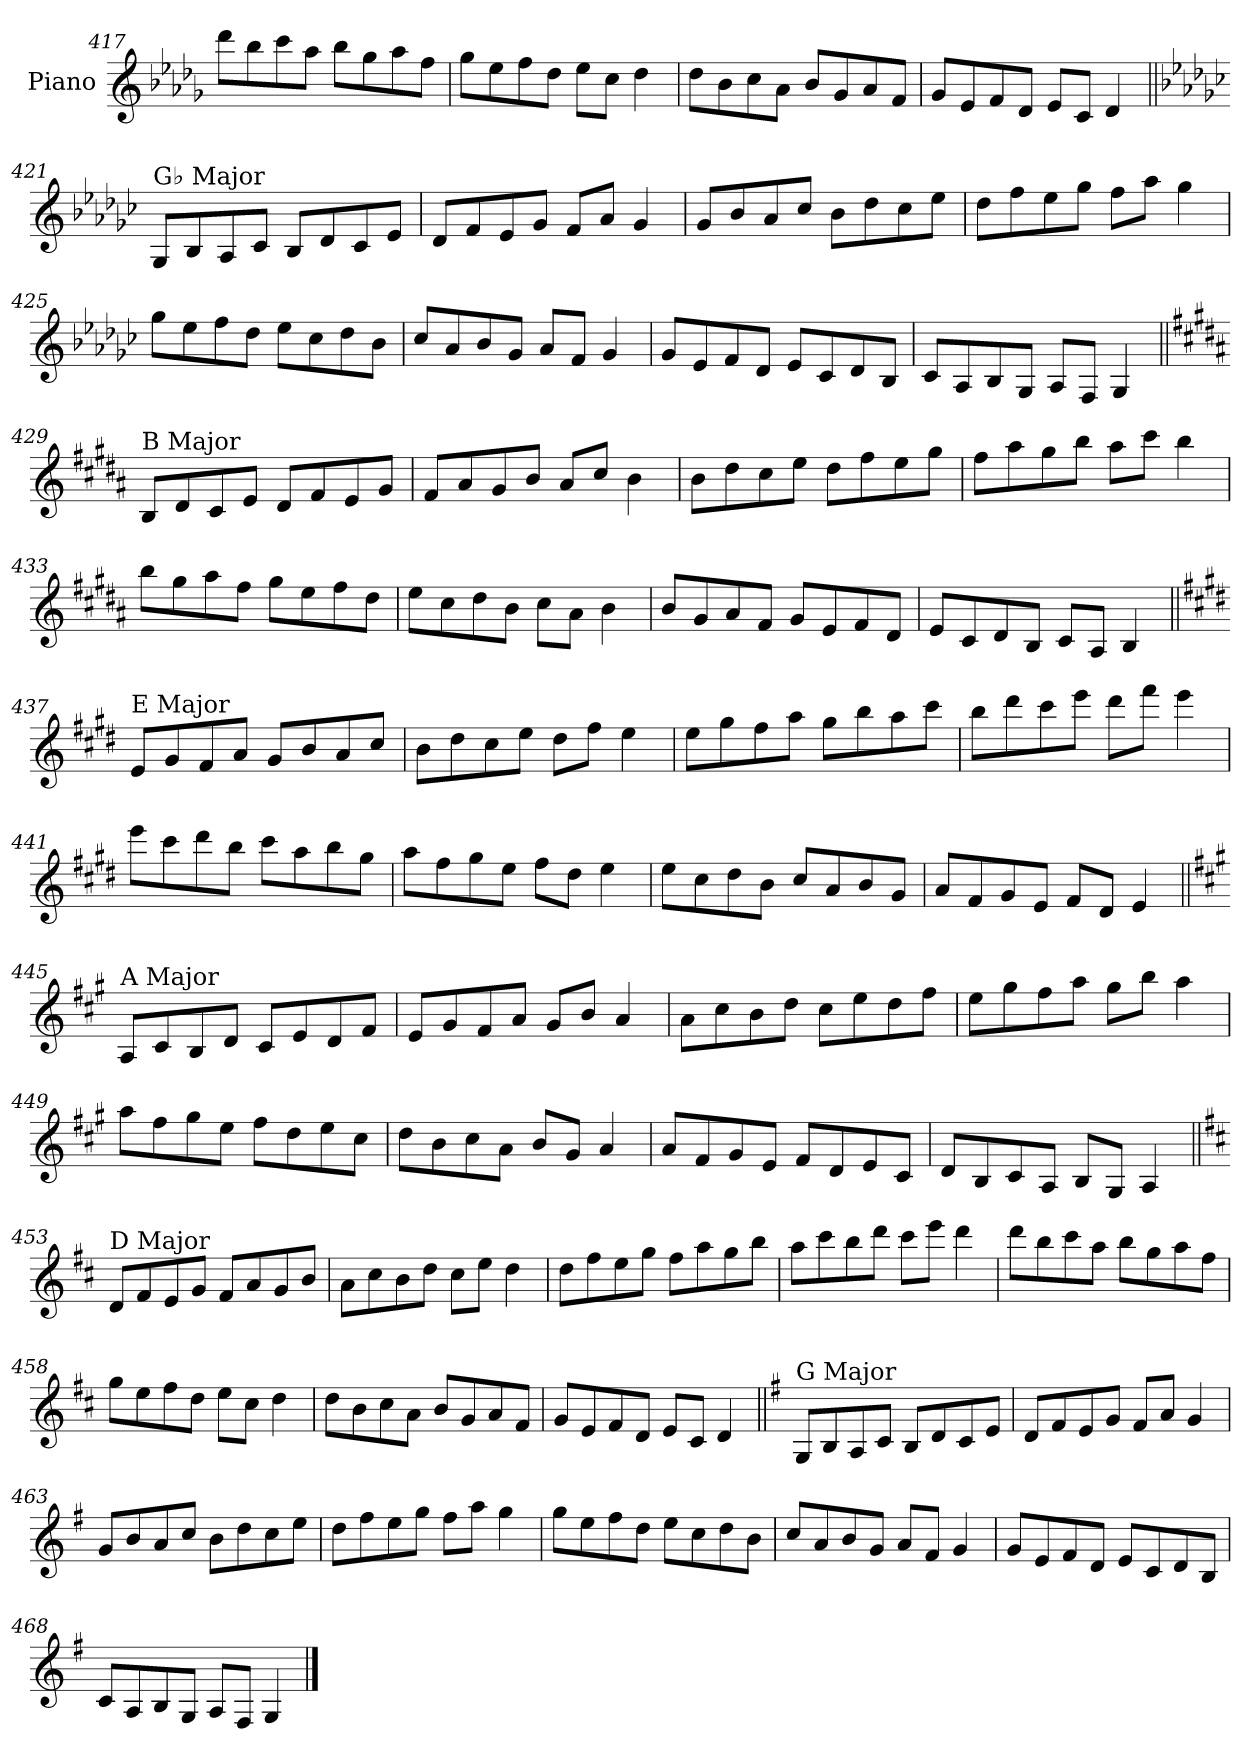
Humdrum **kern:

**kern
*part1
*staff1
*I"Piano
*I'Pno.
!!LO:LB:g=z
*clefG2
*k[b-e-a-d-g-]
=417
8ddd-\L
8bb-\
8ccc\
8aa-\J
8bb-\L
8gg-\
8aa-\
8ff\J
=418
8gg-\L
8ee-\
8ff\
8dd-\J
8ee-\L
8cc\J
4dd-\
=419
8dd-\L
8b-\
8cc\
8a-\J
8b-/L
8g-/
8a-/
8f/J
=420
8g-/L
8e-/
8f/
8d-/J
8e-/L
8c/J
4d-/
!!LO:LB:g=z
=421||
*k[b-e-a-d-g-c-]
!LO:TX:a:t=G♭ Major
8G-/L
8B-/
8A-/
8c-/J
8B-/L
8d-/
8c-/
8e-/J
=422
8d-/L
8f/
8e-/
8g-/J
8f/L
8a-/J
4g-/
=423
8g-/L
8b-/
8a-/
8cc-/J
8b-\L
8dd-\
8cc-\
8ee-\J
=424
8dd-\L
8ff\
8ee-\
8gg-\J
8ff\L
8aa-\J
4gg-\
!!LO:LB:g=z
=425
8gg-\L
8ee-\
8ff\
8dd-\J
8ee-\L
8cc-\
8dd-\
8b-\J
=426
8cc-/L
8a-/
8b-/
8g-/J
8a-/L
8f/J
4g-/
=427
8g-/L
8e-/
8f/
8d-/J
8e-/L
8c-/
8d-/
8B-/J
=428
8c-/L
8A-/
8B-/
8G-/J
8A-/L
8F/J
4G-/
!!LO:LB:g=z
=429||
*k[f#c#g#d#a#]
!LO:TX:a:t=B Major
8B/L
8d#/
8c#/
8e/J
8d#/L
8f#/
8e/
8g#/J
=430
8f#/L
8a#/
8g#/
8b/J
8a#/L
8cc#/J
4b\
=431
8b\L
8dd#\
8cc#\
8ee\J
8dd#\L
8ff#\
8ee\
8gg#\J
=432
8ff#\L
8aa#\
8gg#\
8bb\J
8aa#\L
8ccc#\J
4bb\
!!LO:LB:g=z
=433
8bb\L
8gg#\
8aa#\
8ff#\J
8gg#\L
8ee\
8ff#\
8dd#\J
=434
8ee\L
8cc#\
8dd#\
8b\J
8cc#\L
8a#\J
4b\
=435
8b/L
8g#/
8a#/
8f#/J
8g#/L
8e/
8f#/
8d#/J
=436
8e/L
8c#/
8d#/
8B/J
8c#/L
8A#/J
4B/
!!LO:PB:g=z
=437||
*k[f#c#g#d#]
!LO:TX:a:t=E Major
8e/L
8g#/
8f#/
8a/J
8g#/L
8b/
8a/
8cc#/J
=438
8b\L
8dd#\
8cc#\
8ee\J
8dd#\L
8ff#\J
4ee\
=439
8ee\L
8gg#\
8ff#\
8aa\J
8gg#\L
8bb\
8aa\
8ccc#\J
=440
8bb\L
8ddd#\
8ccc#\
8eee\J
8ddd#\L
8fff#\J
4eee\
!!LO:LB:g=z
=441
8eee\L
8ccc#\
8ddd#\
8bb\J
8ccc#\L
8aa\
8bb\
8gg#\J
=442
8aa\L
8ff#\
8gg#\
8ee\J
8ff#\L
8dd#\J
4ee\
=443
8ee\L
8cc#\
8dd#\
8b\J
8cc#/L
8a/
8b/
8g#/J
=444
8a/L
8f#/
8g#/
8e/J
8f#/L
8d#/J
4e/
!!LO:LB:g=z
=445||
*k[f#c#g#]
!LO:TX:a:t=A Major
8A/L
8c#/
8B/
8d/J
8c#/L
8e/
8d/
8f#/J
=446
8e/L
8g#/
8f#/
8a/J
8g#/L
8b/J
4a/
=447
8a\L
8cc#\
8b\
8dd\J
8cc#\L
8ee\
8dd\
8ff#\J
=448
8ee\L
8gg#\
8ff#\
8aa\J
8gg#\L
8bb\J
4aa\
!!LO:LB:g=z
=449
8aa\L
8ff#\
8gg#\
8ee\J
8ff#\L
8dd\
8ee\
8cc#\J
=450
8dd\L
8b\
8cc#\
8a\J
8b/L
8g#/J
4a/
=451
8a/L
8f#/
8g#/
8e/J
8f#/L
8d/
8e/
8c#/J
=452
8d/L
8B/
8c#/
8A/J
8B/L
8G#/J
4A/
!!LO:LB:g=z
=453||
*k[f#c#]
!LO:TX:a:t=D Major
8d/L
8f#/
8e/
8g/J
8f#/L
8a/
8g/
8b/J
=454
8a\L
8cc#\
8b\
8dd\J
8cc#\L
8ee\J
4dd\
=455
8dd\L
8ff#\
8ee\
8gg\J
8ff#\L
8aa\
8gg\
8bb\J
=456
8aa\L
8ccc#\
8bb\
8ddd\J
8ccc#\L
8eee\J
4ddd\
!!LO:LB:g=z
=457
8ddd\L
8bb\
8ccc#\
8aa\J
8bb\L
8gg\
8aa\
8ff#\J
=458
8gg\L
8ee\
8ff#\
8dd\J
8ee\L
8cc#\J
4dd\
=459
8dd\L
8b\
8cc#\
8a\J
8b/L
8g/
8a/
8f#/J
=460
8g/L
8e/
8f#/
8d/J
8e/L
8c#/J
4d/
!!LO:LB:g=z
=461||
*k[f#]
!LO:TX:a:t=G Major
8G/L
8B/
8A/
8c/J
8B/L
8d/
8c/
8e/J
=462
8d/L
8f#/
8e/
8g/J
8f#/L
8a/J
4g/
=463
8g/L
8b/
8a/
8cc/J
8b\L
8dd\
8cc\
8ee\J
=464
8dd\L
8ff#\
8ee\
8gg\J
8ff#\L
8aa\J
4gg\
!!LO:LB:g=z
=465
8gg\L
8ee\
8ff#\
8dd\J
8ee\L
8cc\
8dd\
8b\J
=466
8cc/L
8a/
8b/
8g/J
8a/L
8f#/J
4g/
=467
8g/L
8e/
8f#/
8d/J
8e/L
8c/
8d/
8B/J
=468
8c/L
8A/
8B/
8G/J
8A/L
8F#/J
4G/
==
*-
